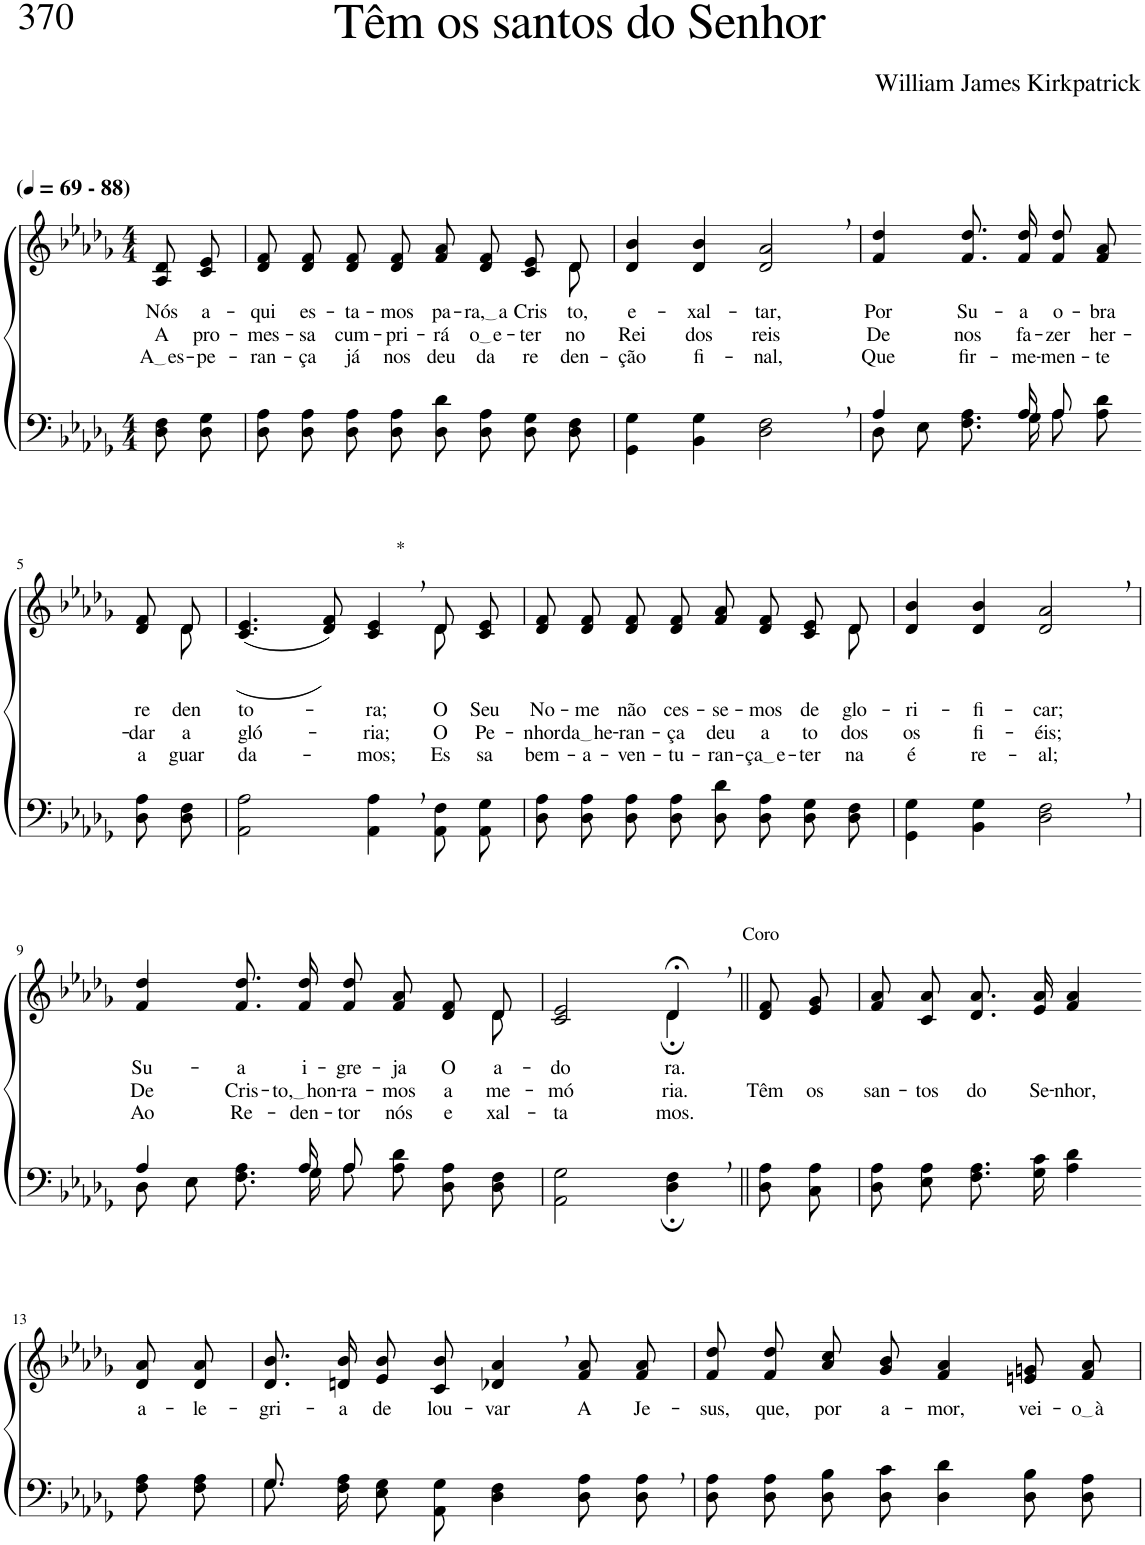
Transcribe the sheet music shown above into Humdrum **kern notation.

**kern	**kern	**text	**text	**text
*part2	*part1	*part1	*part1	*part1
*staff2	*staff1	*staff1	*staff1	*staff1
*I"Parte III e IV	*I"Parte I e II	*	*	*
*clefF4	*clefG2	*	*	*
*Trd-1c-2	*Trd-1c-2	*	*	*
*k[b-e-a-d-g-]	*k[b-e-a-d-g-]	*	*	*
*M4/4	*M4/4	*	*	*
*MM69	*MM69	*	*	*
=1	=1	=1	=1	=1
!	!LO:TX:a:B:t=(	!	!	!
!	!LO:TX:a:B:t=- 88)	!	!	!
!	!	!LO:LY:b	!LO:LY:b	!LO:LY:b
8D-\ 8F\L	8A-/ 8d-/L	Nós	A	A es
!	!	!LO:LY:b	!LO:LY:b	!LO:LY:b
8D-\ 8G-\J	8c/ 8e-/J	a-	pro-	-pe-
=2	=2	=2	=2	=2
!	!	!LO:LY:b	!LO:LY:b	!LO:LY:b
*	*^	*	*	*
8D-\ 8A-\L	8d-/ 8f/L	2..ryy	-qui	-mes-	-ran-
!	!	!	!LO:LY:b	!LO:LY:b	!LO:LY:b
8D-\ 8A-\J	8d-/ 8f/J	.	es-	-sa	-ça
!	!	!	!LO:LY:b	!LO:LY:b	!LO:LY:b
8D-\ 8A-\L	8d-/ 8f/L	.	-ta-	cum-	já
!	!	!	!LO:LY:b	!LO:LY:b	!LO:LY:b
8D-\ 8A-\J	8d-/ 8f/J	.	-mos	-pri-	nos
!	!	!	!LO:LY:b	!LO:LY:b	!LO:LY:b
8D-\ 8d-\L	8f/ 8a-/L	.	pa-	-rá	deu
!	!	!	!LO:LY:b	!LO:LY:b	!LO:LY:b
8D-\ 8A-\J	8d-/ 8f/J	.	ra, a	o e	da
!	!	!	!LO:LY:b	!LO:LY:b	!LO:LY:b
8D-\ 8G-\L	8c/ 8e-/L	.	Cris-	-ter-	re-
!	!	!	!LO:LY:b	!LO:LY:b	!LO:LY:b
8D-\ 8F\J	8d-/J	8d-\	-to,	-no	-den-
=3	=3	=3	=3	=3	=3
!	!	!	!LO:LY:b	!LO:LY:b	!LO:LY:b
*	*v	*v	*	*	*
4GG-\ 4G-\	4d-/ 4b-/	e-	Rei	-ção
!	!	!LO:LY:b	!LO:LY:b	!LO:LY:b
4BB-\ 4G-\	4d-/ 4b-/	-xal-	dos	fi-
!	!	!LO:LY:b	!LO:LY:b	!LO:LY:b
2D-\, 2F\,	2d-/, 2a-/,	-tar,	reis	-nal,
=4	=4	=4	=4	=4
*^	*	*	*	*
!	!	!	!LO:LY:b	!LO:LY:b	!LO:LY:b
4A-/	8D-\L	4f/ 4dd-/	Por	De	Que
.	8E-\J	.	.	.	.
!	!	!	!LO:LY:b	!LO:LY:b	!LO:LY:b
8.ryy	8.F\ 8.A-\L	8.f/ 8.dd-/L	Su-	nos	fir-
!	!	!	!LO:LY:b	!LO:LY:b	!LO:LY:b
16A-/	16G-\Jk	16f/ 16dd-/Jk	-a	fa-	-me-
!	!	!	!LO:LY:b	!LO:LY:b	!LO:LY:b
8A-/	8A-\L	8f/ 8dd-/L	o-	-zer	-men-
!	!	!	!LO:LY:b	!LO:LY:b	!LO:LY:b
8ryy	8A-\ 8d-\J	8f/ 8a-/J	-bra	her-	-te
!!LO:LB:g=z
=5-	=5-	=5-	=5-	=5-	=5-
!	!	!	!LO:LY:b	!LO:LY:b	!LO:LY:b
*v	*v	*^	*	*	*
8D-\ 8A-\L	8d-/ 8f/L	8ryy	re-	-dar	a-
!	!	!	!LO:LY:b	!LO:LY:b	!LO:LY:b
8D-\ 8F\J	8d-/J	8d-\	-den-	a	-guar-
=6	=6	=6	=6	=6	=6
!	!	!	!LO:LY:b	!LO:LY:b	!LO:LY:b
2AA-\ 2A-\	((4.c/ 4.e-/	2.ryy	-to-	gló-	-da-
.	8d-/ 8f/))	.	.	.	.
!	!LO:TX:a:t=*	!	!	!	!
!	!	!	!LO:LY:b	!LO:LY:b	!LO:LY:b
4AA-\, 4A-\,	4c/, 4e-/,	.	-ra;	-ria;	-mos;
!	!	!	!LO:LY:b	!LO:LY:b	!LO:LY:b
8AA-\ 8F\L	8d-/L	8d-\	O	O	Es-
!	!	!	!LO:LY:b	!LO:LY:b	!LO:LY:b
8AA-\ 8G-\J	8c/ 8e-/J	8ryy	Seu	Pe-	-sa
=7	=7	=7	=7	=7	=7
!	!	!	!LO:LY:b	!LO:LY:b	!LO:LY:b
8D-\ 8A-\L	8d-/ 8f/L	2..ryy	No-	-nhor	bem-
!	!	!	!LO:LY:b	!LO:LY:b	!LO:LY:b
8D-\ 8A-\J	8d-/ 8f/J	.	-me	da he	-a-
!	!	!	!LO:LY:b	!LO:LY:b	!LO:LY:b
8D-\ 8A-\L	8d-/ 8f/L	.	não	-ran-	-ven-
!	!	!	!LO:LY:b	!LO:LY:b	!LO:LY:b
8D-\ 8A-\J	8d-/ 8f/J	.	ces-	-ça	-tu-
!	!	!	!LO:LY:b	!LO:LY:b	!LO:LY:b
8D-\ 8d-\L	8f/ 8a-/L	.	-se-	deu	-ran-
!	!	!	!LO:LY:b	!LO:LY:b	!LO:LY:b
8D-\ 8A-\J	8d-/ 8f/J	.	-mos	a	ça e
!	!	!	!LO:LY:b	!LO:LY:b	!LO:LY:b
8D-\ 8G-\L	8c/ 8e-/L	.	de	to-	-ter-
!	!	!	!LO:LY:b	!LO:LY:b	!LO:LY:b
8D-\ 8F\J	8d-/J	8d-\	glo-	-dos	-na
=8	=8	=8	=8	=8	=8
!	!	!	!LO:LY:b	!LO:LY:b	!LO:LY:b
*	*v	*v	*	*	*
4GG-\ 4G-\	4d-/ 4b-/	-ri-	os	é
!	!	!LO:LY:b	!LO:LY:b	!LO:LY:b
4BB-\ 4G-\	4d-/ 4b-/	-fi-	fi-	re-
!	!	!LO:LY:b	!LO:LY:b	!LO:LY:b
2D-\, 2F\,	2d-/, 2a-/,	-car;	-éis;	-al;
!!LO:LB:g=z
=9	=9	=9	=9	=9
*^	*	*	*	*
!	!	!	!LO:LY:b	!LO:LY:b	!LO:LY:b
*	*	*^	*	*	*
4A-/	8D-\L	4f/ 4dd-/	2..ryy	Su-	De	Ao
.	8E-\J	.	.	.	.	.
!	!	!	!	!LO:LY:b	!LO:LY:b	!LO:LY:b
8.ryy	8.F\ 8.A-\L	8.f/ 8.dd-/L	.	-a	Cris-	Re-
!	!	!	!	!LO:LY:b	!LO:LY:b	!LO:LY:b
16A-/	16G-\Jk	16f/ 16dd-/Jk	.	i-	to, hon	-den-
!	!	!	!	!LO:LY:b	!LO:LY:b	!LO:LY:b
8A-/	8A-\L	8f/ 8dd-/L	.	-gre-	-ra-	-tor
!	!	!	!	!LO:LY:b	!LO:LY:b	!LO:LY:b
4.ryy	8A-\ 8d-\J	8f/ 8a-/J	.	-ja	-mos	nós
!	!	!	!	!LO:LY:b	!LO:LY:b	!LO:LY:b
.	8D-\ 8A-\L	8d-/ 8f/L	.	O	a	e-
!	!	!	!	!LO:LY:b	!LO:LY:b	!LO:LY:b
.	8D-\ 8F\J	8d-/J	8d-\	a-	me-	-xal-
=10	=10	=10	=10	=10	=10	=10
!	!	!	!	!LO:LY:b	!LO:LY:b	!LO:LY:b
*v	*v	*	*	*	*	*
2AA-\ 2G-\	2ryy	2c/ 2e-/	-do-	-mó-	-ta-
!	!LO:TX:a:t=Coro	!	!	!	!
!	!	!	!LO:LY:b	!LO:LY:b	!LO:LY:b
4D-\;, 4F\;,	4d-;<,\	4d-;/	-ra.	-ria.	-mos.
=11||	=11||	=11||	=11||	=11||	=11||
!	!	!	!	!LO:LY:b	!
*	*v	*v	*	*	*
8D-\ 8A-\L	8d-/ 8f/L	.	Têm	.
!	!	!	!LO:LY:b	!
8C\ 8A-\J	8e-/ 8g-/J	.	os	.
=12	=12	=12	=12	=12
!	!	!	!LO:LY:b	!
8D-\ 8A-\L	8f/ 8a-/L	.	san-	.
!	!	!	!LO:LY:b	!
8E-\ 8A-\J	8c/ 8a-/J	.	-tos	.
!	!	!	!LO:LY:b	!
8.F\ 8.A-\L	8.d-/ 8.a-/L	.	do	.
!	!	!	!LO:LY:b	!
16G-\ 16c\Jk	16e-/ 16a-/Jk	.	Se-	.
!	!	!	!LO:LY:b	!
4A-\ 4d-\	4f/ 4a-/	.	-nhor,	.
!!LO:LB:g=z
=13-	=13-	=13-	=13-	=13-
!	!	!LO:LY:b	!	!
8F\ 8A-\L	8d-/ 8a-/L	a-	.	.
!	!	!LO:LY:b	!	!
8F\ 8A-\J	8d-/ 8a-/J	-le-	.	.
=14	=14	=14	=14	=14
*^	*	*	*	*
!	!	!	!LO:LY:b	!	!
8.G-/	8.G-\L	8.d-/ 8.b-/L	-gri-	.	.
!	!	!	!LO:LY:b	!	!
2ryy	16F\ 16A-\Jk	16dn/ 16b-/Jk	-a	.	.
!	!	!	!LO:LY:b	!	!
.	8E-\ 8G-\L	8e-/ 8b-/L	de	.	.
!	!	!	!LO:LY:b	!	!
.	8AA-\ 8G-\J	8c/ 8b-/J	lou-	.	.
!	!	!	!LO:LY:b	!	!
.	4D-\ 4F\	4d-X/, 4a-/,	-var	.	.
4ryy	.	.	.	.	.
!	!	!	!LO:LY:b	!	!
.	8D-\ 8A-\L	8f/ 8a-/L	A	.	.
!	!	!	!LO:LY:b	!	!
.	8D-\ 8A-\J	8f/ 8a-/J	Je-	.	.
16ryy	.	.	.	.	.
*v	*v	*	*	*	*
=15	=15	=15	=15	=15
!	!	!LO:LY:b	!	!
8D-\ 8A-\L	8f/ 8dd-/L	-sus,	.	.
!	!	!LO:LY:b	!	!
8D-\ 8A-\J	8f/ 8dd-/J	que,	.	.
!	!	!LO:LY:b	!	!
8D-\ 8B-\L	8a-/ 8cc/L	por	.	.
!	!	!LO:LY:b	!	!
8D-\ 8c\J	8g-/ 8b-/J	a-	.	.
!	!	!LO:LY:b	!	!
4D-\ 4d-\	4f/ 4a-/	-mor,	.	.
!	!	!LO:LY:b	!	!
8D-\ 8B-\L	8en/ 8gn/L	vei-	.	.
!	!	!LO:LY:b	!	!
8D-\ 8A-\J	8f/ 8a-/J	o à	.	.
=	=	=	=	=
*-	*-	*-	*-	*-
